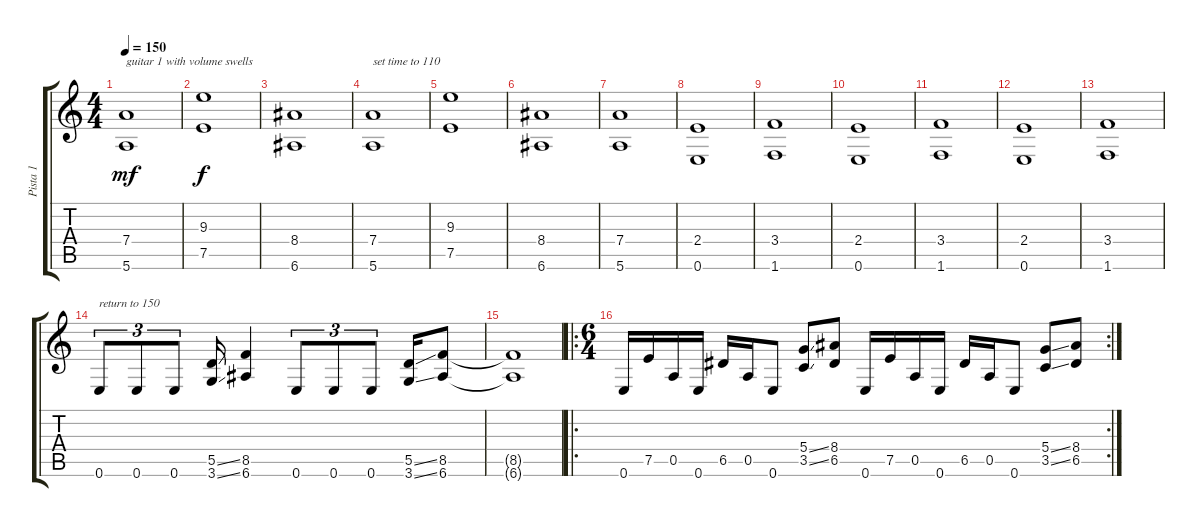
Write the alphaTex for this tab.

\track ("Pista 1" "Pista 1") {instrument distortionguitar}
\staff {score tabs}
\tuning (E4 B3 G3 D3 A2 E2) {hide}
\ts (4 4)
\tempo 150
\clef g2
\ks c
(7.4 5.6).1{txt "guitar 1 with volume swells" dy mf instrument stringensemble2} |
(9.3 7.5).1{dy f} |
(8.4 6.6).1 |
(7.4 5.6).1{txt "set time to 110"} |
(9.3 7.5).1 |
(8.4 6.6).1 |
(7.4 5.6).1 |
(2.4 0.6).1 |
(3.4 1.6).1 |
(2.4 0.6).1 |
(3.4 1.6).1 |
(2.4 0.6).1 |
(3.4 1.6).1 |
0.6.8{tu (3 2) txt "return to 150" instrument distortionguitar} 0.6.8{tu (3 2)} 0.6.8{tu (3 2)} (5.5{ss} 3.6{ss}).16 (8.5 6.6).4 0.6.8{tu (3 2)} 0.6.8{tu (3 2)} 0.6.8{tu (3 2)} (5.5{ss} 3.6{ss}).16 (8.5 6.6).8 |
(8.5{t} 6.6{t}).1 |
\ro
\rc 2
\ts (6 4)
0.6.16 7.5.16 0.5.16 0.6.16 6.5.16 0.5.16 0.6.8 (5.4{ss} 3.5{ss}).8 (8.4 6.5).8 0.6.16 7.5.16 0.5.16 0.6.16 6.5.16 0.5.16 0.6.8 (5.4{ss} 3.5{ss}).8 (8.4 6.5).8
